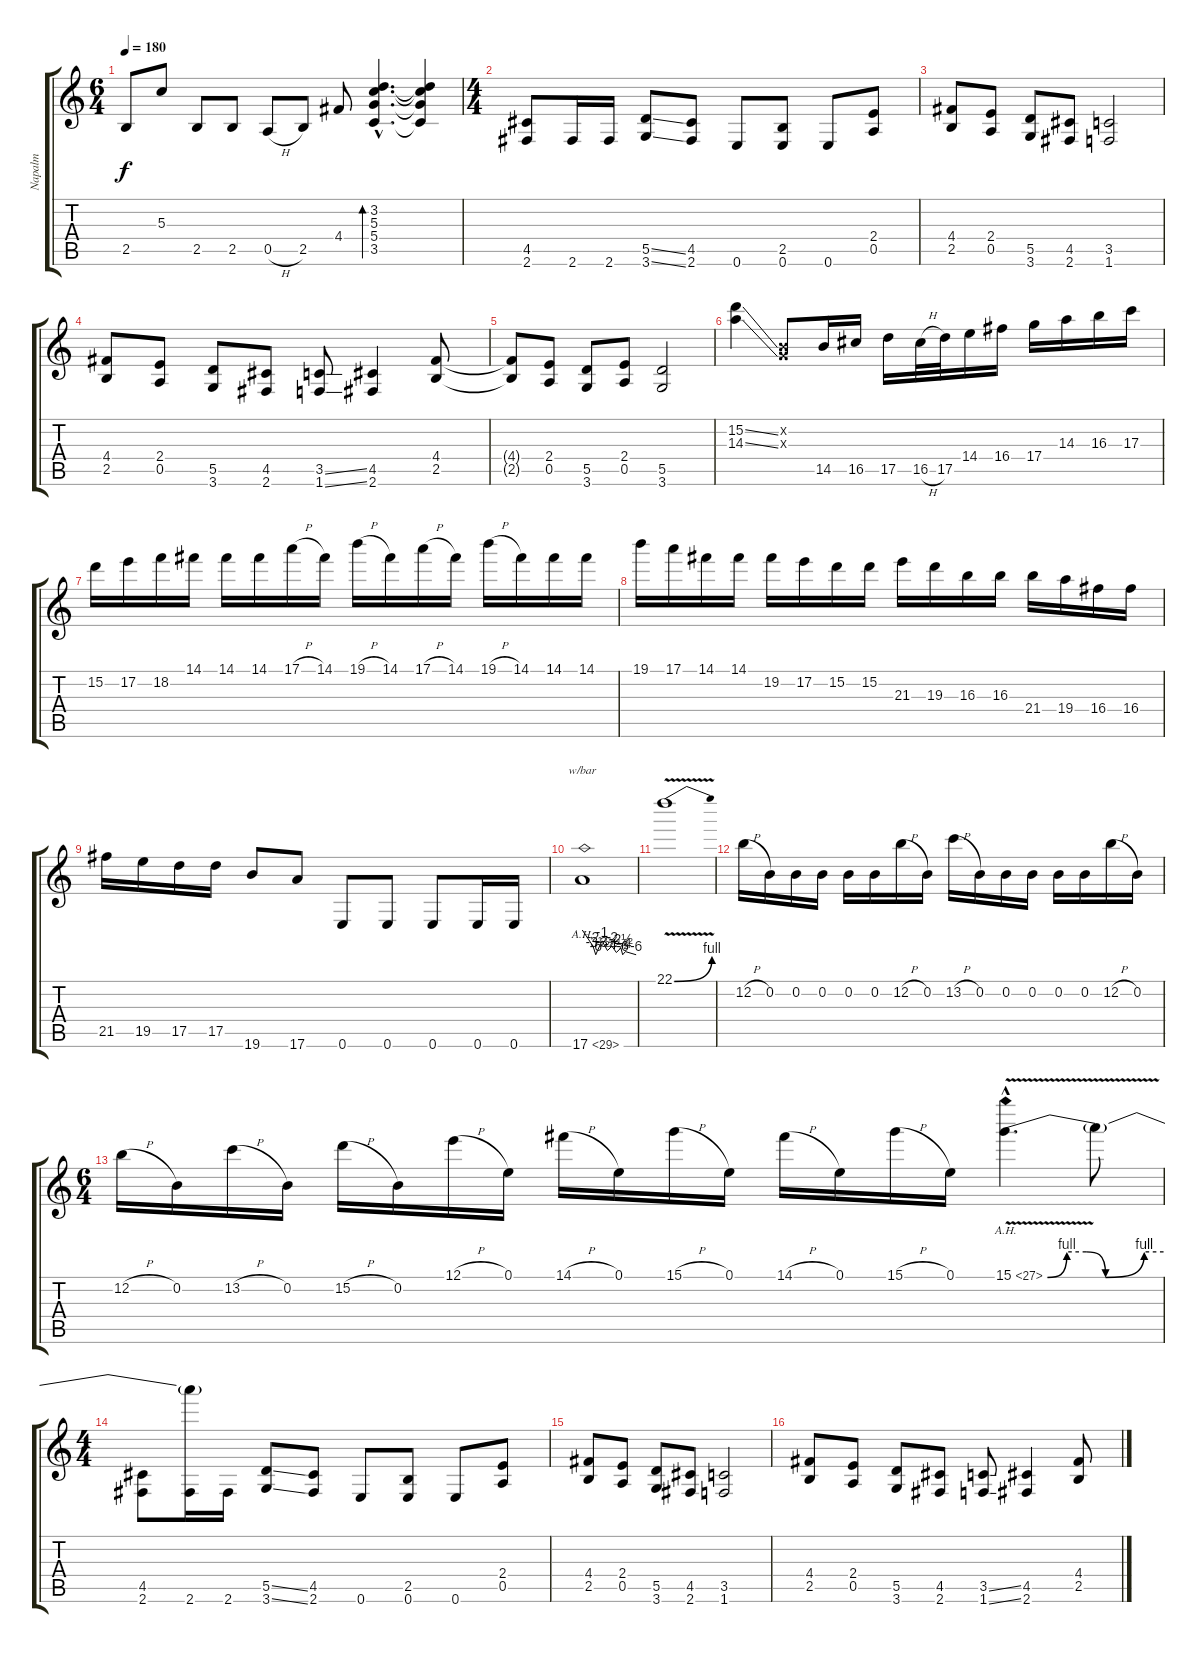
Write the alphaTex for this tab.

\track ("Napalm" "Napalm") {instrument distortionguitar}
\staff {score tabs}
\tuning (E4 B3 G3 D3 A2 E2) {hide}
\ts (6 4)
\tempo 180
\clef g2
\ks c
2.5.8{dy f} 5.3.8 2.5.8 2.5.8 0.5{h}.8 2.5.8 4.4.8 (3.2{hac} 5.3{hac} 5.4{hac} 3.5{hac}).4{d bd 240} (3.2{t} 5.3{t} 5.4{t} 3.5{t}).4 |
\ts (4 4)
(4.5 2.6).8 2.6.16 2.6.16 (5.5{ss} 3.6{ss}).8 (4.5 2.6).8 0.6.8 (2.5 0.6).8 0.6.8 (2.4 0.5).8 |
(4.4 2.5).8 (2.4 0.5).8 (5.5 3.6).8 (4.5 2.6).8 (3.5 1.6).2 |
(4.4 2.5).8 (2.4 0.5).8 (5.5 3.6).8 (4.5 2.6).8 (3.5{ss} 1.6{ss}).8 (4.5 2.6).4 (4.4 2.5).8 |
(4.4{t} 2.5{t}).8 (2.4 0.5).8 (5.5 3.6).8 (2.4 0.5).8 (5.5 3.6).2 |
(15.2{ss} 14.3{ss}).4 (0.2{x} 0.3{x}).8 14.5.16 16.5.16 17.5.16 16.5{h}.32 17.5.32 14.4.16 16.4.16 17.4.16 14.3.16 16.3.16 17.3.16 |
15.2.16 17.2.16 18.2.16 14.1.16 14.1.16 14.1.16 17.1{h}.16 14.1.16 19.1{h}.16 14.1.16 17.1{h}.16 14.1.16 19.1{h}.16 14.1.16 14.1.16 14.1.16 |
19.1.16 17.1.16 14.1.16 14.1.16 19.2.16 17.2.16 15.2.16 15.2.16 21.3.16 19.3.16 16.3.16 16.3.16 21.4.16 19.4.16 16.4.16 16.4.16 |
21.5.16 19.5.16 17.5.16 17.5.16 19.6.8 17.6.8 0.6.8 0.6.8 0.6.8 0.6.16 0.6.16 |
17.6{ah 12}.1{tbe (custom default 0 0 12 -8 15 -24 17 -14 22 -4 28 -14 33 -8 38 -18 43 -10 45 -24 48 -16 60 -24)} |
22.1{be (bend 0 0 60 4) v}.1 |
12.2{h}.16 0.2.16 0.2.16 0.2.16 0.2.16 0.2.16 12.2{h}.16 0.2.16 13.2{h}.16 0.2.16 0.2.16 0.2.16 0.2.16 0.2.16 12.2{h}.16 0.2.16 |
\ts (6 4)
12.2{h}.16 0.2.16 13.2{h}.16 0.2.16 15.2{h}.16 0.2.16 12.1{h}.16 0.1.16 14.1{h}.16 0.1.16 15.1{h}.16 0.1.16 14.1{h}.16 0.1.16 15.1{h}.16 0.1.16 15.1{be (custom 0 0 10 4 20 4 30 0 50 4 60 4) ah 12 v hac}.4{d} 15.1{t}.8 |
\ts (4 4)
(4.5 2.6).8 (15.1{t} 2.6).16 2.6.16 (5.5{ss} 3.6{ss}).8 (4.5 2.6).8 0.6.8 (2.5 0.6).8 0.6.8 (2.4 0.5).8 |
(4.4 2.5).8 (2.4 0.5).8 (5.5 3.6).8 (4.5 2.6).8 (3.5 1.6).2 |
(4.4 2.5).8 (2.4 0.5).8 (5.5 3.6).8 (4.5 2.6).8 (3.5{ss} 1.6{ss}).8 (4.5 2.6).4 (4.4 2.5).8
